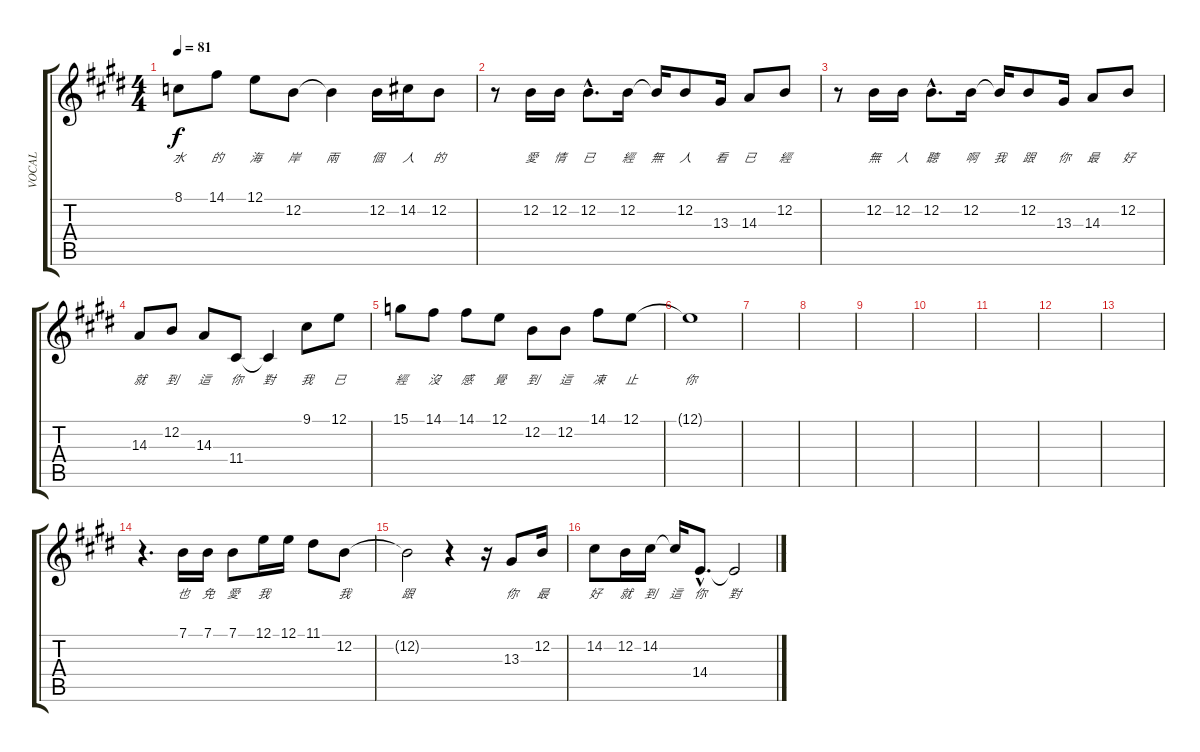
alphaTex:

\track ("VOCAL" "VOCAL") {instrument vibraphone}
\staff {score tabs}
\tuning (E4 B3 G3 D3 A2 E2) {hide}
\ts (4 4)
\tempo 81
\clef g2
\ks e
8.1.8{lyrics (0 "水") lyrics (1 "") lyrics (2 "") lyrics (3 "") lyrics (4 "") dy f} 14.1.8{lyrics (0 "的") lyrics (1 "") lyrics (2 "") lyrics (3 "") lyrics (4 "")} 12.1.8{lyrics (0 "海") lyrics (1 "") lyrics (2 "") lyrics (3 "") lyrics (4 "")} 12.2.8{lyrics (0 "岸　") lyrics (1 "") lyrics (2 "") lyrics (3 "") lyrics (4 "")} 12.2{t}.4{lyrics (0 "兩") lyrics (1 "") lyrics (2 "") lyrics (3 "") lyrics (4 "")} 12.2.16{lyrics (0 "個") lyrics (1 "") lyrics (2 "") lyrics (3 "") lyrics (4 "")} 14.2.16{lyrics (0 "人") lyrics (1 "") lyrics (2 "") lyrics (3 "") lyrics (4 "")} 12.2.8{lyrics (0 "的") lyrics (1 "") lyrics (2 "") lyrics (3 "") lyrics (4 "")} |
r.8 12.2.16{lyrics (0 "愛") lyrics (1 "") lyrics (2 "") lyrics (3 "") lyrics (4 "")} 12.2.16{lyrics (0 "情") lyrics (1 "") lyrics (2 "") lyrics (3 "") lyrics (4 "")} 12.2{hac}.8{d lyrics (0 "已") lyrics (1 "") lyrics (2 "") lyrics (3 "") lyrics (4 "")} 12.2.16{lyrics (0 "經") lyrics (1 "") lyrics (2 "") lyrics (3 "") lyrics (4 "")} 12.2{t}.16{lyrics (0 "無") lyrics (1 "") lyrics (2 "") lyrics (3 "") lyrics (4 "")} 12.2.8{lyrics (0 "人") lyrics (1 "") lyrics (2 "") lyrics (3 "") lyrics (4 "")} 13.3.16{lyrics (0 "看　") lyrics (1 "") lyrics (2 "") lyrics (3 "") lyrics (4 "")} 14.3.8{lyrics (0 "已") lyrics (1 "") lyrics (2 "") lyrics (3 "") lyrics (4 "")} 12.2.8{lyrics (0 "經") lyrics (1 "") lyrics (2 "") lyrics (3 "") lyrics (4 "")} |
r.8 12.2.16{lyrics (0 "無") lyrics (1 "") lyrics (2 "") lyrics (3 "") lyrics (4 "")} 12.2.16{lyrics (0 "人") lyrics (1 "") lyrics (2 "") lyrics (3 "") lyrics (4 "")} 12.2{hac}.8{d lyrics (0 "聽　") lyrics (1 "") lyrics (2 "") lyrics (3 "") lyrics (4 "")} 12.2.16{lyrics (0 "啊") lyrics (1 "") lyrics (2 "") lyrics (3 "") lyrics (4 "")} 12.2{t}.16{lyrics (0 "我") lyrics (1 "") lyrics (2 "") lyrics (3 "") lyrics (4 "")} 12.2.8{lyrics (0 "跟") lyrics (1 "") lyrics (2 "") lyrics (3 "") lyrics (4 "")} 13.3.16{lyrics (0 "你") lyrics (1 "") lyrics (2 "") lyrics (3 "") lyrics (4 "")} 14.3.8{lyrics (0 "最") lyrics (1 "") lyrics (2 "") lyrics (3 "") lyrics (4 "")} 12.2.8{lyrics (0 "好") lyrics (1 "") lyrics (2 "") lyrics (3 "") lyrics (4 "")} |
14.3.8{lyrics (0 "就") lyrics (1 "") lyrics (2 "") lyrics (3 "") lyrics (4 "")} 12.2.8{lyrics (0 "到") lyrics (1 "") lyrics (2 "") lyrics (3 "") lyrics (4 "")} 14.3.8{lyrics (0 "這　") lyrics (1 "") lyrics (2 "") lyrics (3 "") lyrics (4 "")} 11.4.8{lyrics (0 "你") lyrics (1 "") lyrics (2 "") lyrics (3 "") lyrics (4 "")} 11.4{t}.4{lyrics (0 "對") lyrics (1 "") lyrics (2 "") lyrics (3 "") lyrics (4 "")} 9.1.8{lyrics (0 "我") lyrics (1 "") lyrics (2 "") lyrics (3 "") lyrics (4 "")} 12.1.8{lyrics (0 "已") lyrics (1 "") lyrics (2 "") lyrics (3 "") lyrics (4 "")} |
15.1.8{lyrics (0 "經") lyrics (1 "") lyrics (2 "") lyrics (3 "") lyrics (4 "")} 14.1.8{lyrics (0 "沒") lyrics (1 "") lyrics (2 "") lyrics (3 "") lyrics (4 "")} 14.1.8{lyrics (0 "感") lyrics (1 "") lyrics (2 "") lyrics (3 "") lyrics (4 "")} 12.1.8{lyrics (0 "覺　") lyrics (1 "") lyrics (2 "") lyrics (3 "") lyrics (4 "")} 12.2.8{lyrics (0 "到") lyrics (1 "") lyrics (2 "") lyrics (3 "") lyrics (4 "")} 12.2.8{lyrics (0 "這") lyrics (1 "") lyrics (2 "") lyrics (3 "") lyrics (4 "")} 14.1.8{lyrics (0 "凍") lyrics (1 "") lyrics (2 "") lyrics (3 "") lyrics (4 "")} 12.1.8{lyrics (0 "止　") lyrics (1 "") lyrics (2 "") lyrics (3 "") lyrics (4 "")} |
12.1{t}.1{lyrics (0 "你") lyrics (1 "") lyrics (2 "") lyrics (3 "") lyrics (4 "")} |
|
|
|
|
|
|
|
r.4{d} 7.1.16{lyrics (0 "也") lyrics (1 "") lyrics (2 "") lyrics (3 "") lyrics (4 "")} 7.1.16{lyrics (0 "免") lyrics (1 "") lyrics (2 "") lyrics (3 "") lyrics (4 "")} 7.1.8{lyrics (0 "愛") lyrics (1 "") lyrics (2 "") lyrics (3 "") lyrics (4 "")} 12.1.16{lyrics (0 "我") lyrics (1 "") lyrics (2 "") lyrics (3 "") lyrics (4 "")} 12.1.16{lyrics (0 "") lyrics (1 "") lyrics (2 "") lyrics (3 "") lyrics (4 "")} 11.1.8{lyrics (0 "") lyrics (1 "") lyrics (2 "") lyrics (3 "") lyrics (4 "")} 12.2.8{lyrics (0 "我") lyrics (1 "") lyrics (2 "") lyrics (3 "") lyrics (4 "")} |
12.2{t}.2{lyrics (0 "跟") lyrics (1 "") lyrics (2 "") lyrics (3 "") lyrics (4 "")} r.4 r.16 13.3.8{lyrics (0 "你") lyrics (1 "") lyrics (2 "") lyrics (3 "") lyrics (4 "")} 12.2.16{lyrics (0 "最") lyrics (1 "") lyrics (2 "") lyrics (3 "") lyrics (4 "")} |
14.2.8{lyrics (0 "好") lyrics (1 "") lyrics (2 "") lyrics (3 "") lyrics (4 "")} 12.2.16{lyrics (0 "就") lyrics (1 "") lyrics (2 "") lyrics (3 "") lyrics (4 "")} 14.2.16{lyrics (0 "到") lyrics (1 "") lyrics (2 "") lyrics (3 "") lyrics (4 "")} 14.2{t}.16{lyrics (0 "這　") lyrics (1 "") lyrics (2 "") lyrics (3 "") lyrics (4 "")} 14.4{hac}.8{d lyrics (0 "你") lyrics (1 "") lyrics (2 "") lyrics (3 "") lyrics (4 "")} 14.4{t}.2{lyrics (0 "對") lyrics (1 "") lyrics (2 "") lyrics (3 "") lyrics (4 "")}
